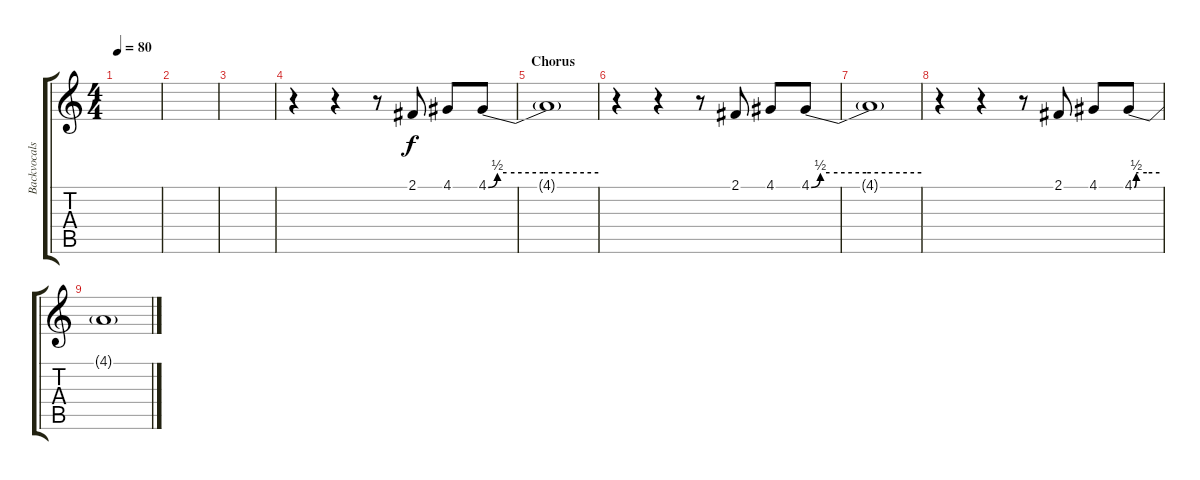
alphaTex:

\track ("Backvocals (Noodles)" "Backvocals") {instrument altosax}
\staff {score tabs}
\tuning (E4 B3 G3 D3 A2 E2) {hide}
\ts (4 4)
\tempo 80
\clef g2
\ks c
|
|
|
r.4{volume 16 instrument altosax} r.4 r.8 2.1.8{volume 16 instrument altosax} 4.1.8 4.1{be (custom 0 0 5 2 10 2 30 2 60 2)}.8 |
\section ("" "Chorus")
4.1{t}.1 |
r.4{volume 16 instrument altosax} r.4 r.8 2.1.8{volume 16 instrument altosax} 4.1.8 4.1{be (custom 0 0 5 2 10 2 30 2 60 2)}.8 |
4.1{t}.1 |
r.4{volume 16 instrument altosax} r.4 r.8 2.1.8{volume 16 instrument altosax} 4.1.8 4.1{be (custom 0 0 5 2 10 2 30 2 60 2)}.8 |
4.1{t}.1
